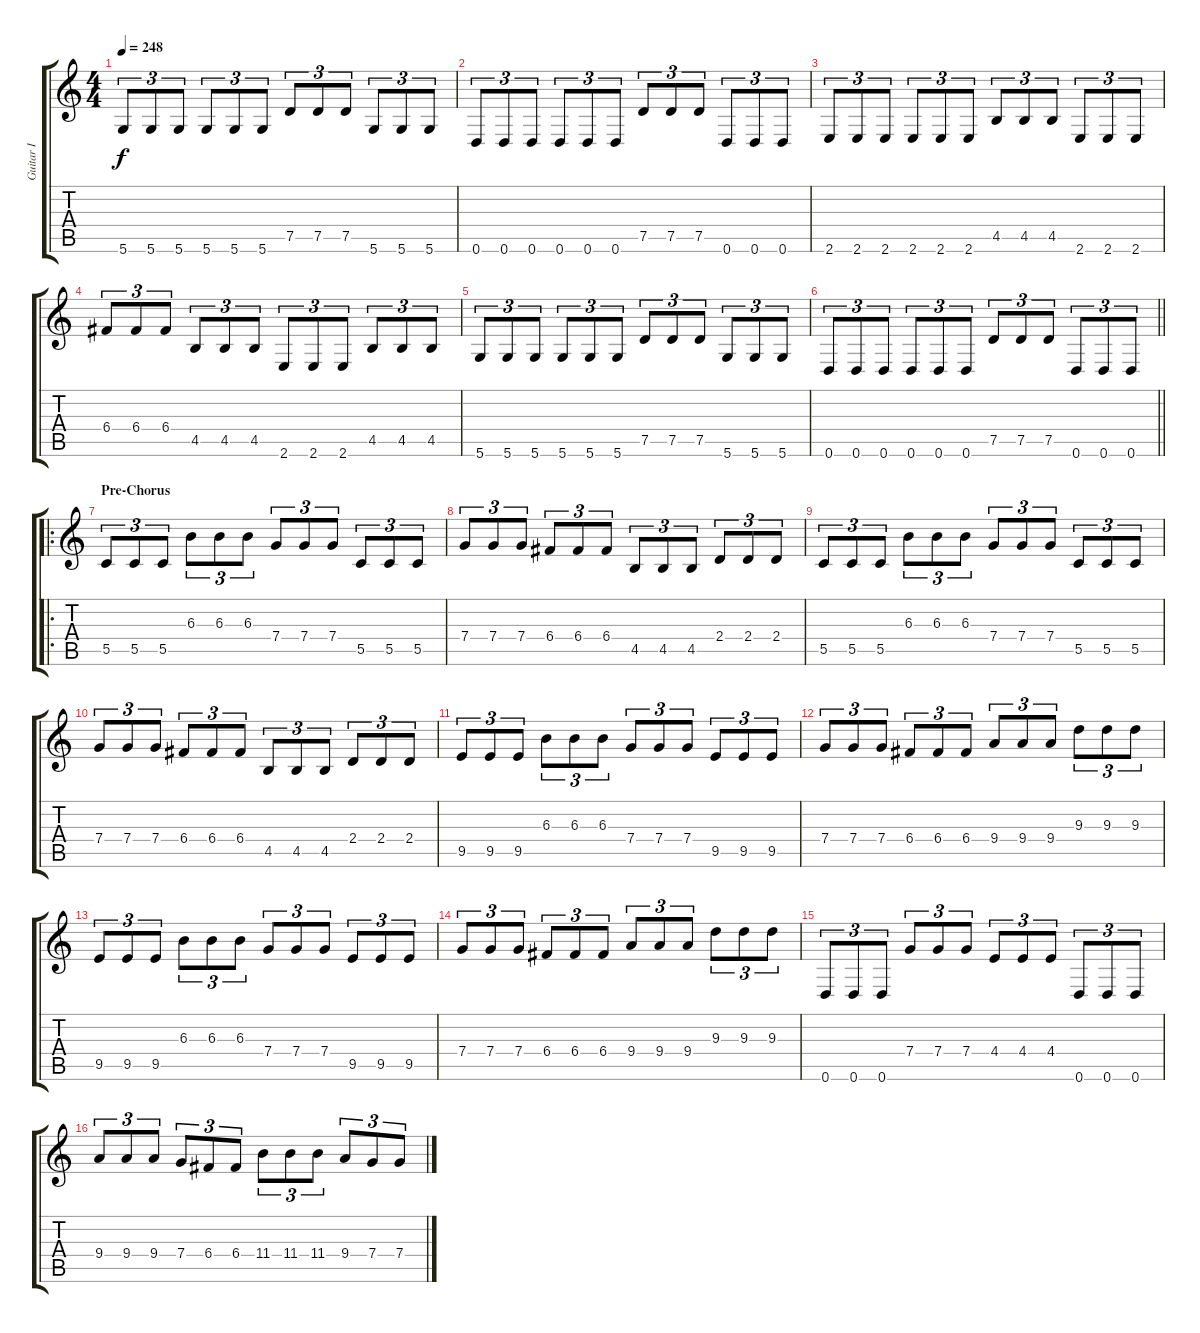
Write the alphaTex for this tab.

\track ("Guitar I" "Guitar I") {instrument overdrivenguitar}
\staff {score tabs}
\tuning (D4 A3 F3 C3 G2 D2) {hide}
\ts (4 4)
\tempo 248
\clef g2
\ks c
5.6.8{tu (3 2) dy f} 5.6.8{tu (3 2)} 5.6.8{tu (3 2)} 5.6.8{tu (3 2)} 5.6.8{tu (3 2)} 5.6.8{tu (3 2)} 7.5.8{tu (3 2)} 7.5.8{tu (3 2)} 7.5.8{tu (3 2)} 5.6.8{tu (3 2)} 5.6.8{tu (3 2)} 5.6.8{tu (3 2)} |
0.6.8{tu (3 2)} 0.6.8{tu (3 2)} 0.6.8{tu (3 2)} 0.6.8{tu (3 2)} 0.6.8{tu (3 2)} 0.6.8{tu (3 2)} 7.5.8{tu (3 2)} 7.5.8{tu (3 2)} 7.5.8{tu (3 2)} 0.6.8{tu (3 2)} 0.6.8{tu (3 2)} 0.6.8{tu (3 2)} |
2.6.8{tu (3 2)} 2.6.8{tu (3 2)} 2.6.8{tu (3 2)} 2.6.8{tu (3 2)} 2.6.8{tu (3 2)} 2.6.8{tu (3 2)} 4.5.8{tu (3 2)} 4.5.8{tu (3 2)} 4.5.8{tu (3 2)} 2.6.8{tu (3 2)} 2.6.8{tu (3 2)} 2.6.8{tu (3 2)} |
6.4.8{tu (3 2)} 6.4.8{tu (3 2)} 6.4.8{tu (3 2)} 4.5.8{tu (3 2)} 4.5.8{tu (3 2)} 4.5.8{tu (3 2)} 2.6.8{tu (3 2)} 2.6.8{tu (3 2)} 2.6.8{tu (3 2)} 4.5.8{tu (3 2)} 4.5.8{tu (3 2)} 4.5.8{tu (3 2)} |
5.6.8{tu (3 2)} 5.6.8{tu (3 2)} 5.6.8{tu (3 2)} 5.6.8{tu (3 2)} 5.6.8{tu (3 2)} 5.6.8{tu (3 2)} 7.5.8{tu (3 2)} 7.5.8{tu (3 2)} 7.5.8{tu (3 2)} 5.6.8{tu (3 2)} 5.6.8{tu (3 2)} 5.6.8{tu (3 2)} |
\barLineRight lightlight
0.6.8{tu (3 2)} 0.6.8{tu (3 2)} 0.6.8{tu (3 2)} 0.6.8{tu (3 2)} 0.6.8{tu (3 2)} 0.6.8{tu (3 2)} 7.5.8{tu (3 2)} 7.5.8{tu (3 2)} 7.5.8{tu (3 2)} 0.6.8{tu (3 2)} 0.6.8{tu (3 2)} 0.6.8{tu (3 2)} |
\ro
\section ("" "Pre-Chorus")
5.5.8{tu (3 2)} 5.5.8{tu (3 2)} 5.5.8{tu (3 2)} 6.3.8{tu (3 2)} 6.3.8{tu (3 2)} 6.3.8{tu (3 2)} 7.4.8{tu (3 2)} 7.4.8{tu (3 2)} 7.4.8{tu (3 2)} 5.5.8{tu (3 2)} 5.5.8{tu (3 2)} 5.5.8{tu (3 2)} |
7.4.8{tu (3 2)} 7.4.8{tu (3 2)} 7.4.8{tu (3 2)} 6.4.8{tu (3 2)} 6.4.8{tu (3 2)} 6.4.8{tu (3 2)} 4.5.8{tu (3 2)} 4.5.8{tu (3 2)} 4.5.8{tu (3 2)} 2.4.8{tu (3 2)} 2.4.8{tu (3 2)} 2.4.8{tu (3 2)} |
5.5.8{tu (3 2)} 5.5.8{tu (3 2)} 5.5.8{tu (3 2)} 6.3.8{tu (3 2)} 6.3.8{tu (3 2)} 6.3.8{tu (3 2)} 7.4.8{tu (3 2)} 7.4.8{tu (3 2)} 7.4.8{tu (3 2)} 5.5.8{tu (3 2)} 5.5.8{tu (3 2)} 5.5.8{tu (3 2)} |
7.4.8{tu (3 2)} 7.4.8{tu (3 2)} 7.4.8{tu (3 2)} 6.4.8{tu (3 2)} 6.4.8{tu (3 2)} 6.4.8{tu (3 2)} 4.5.8{tu (3 2)} 4.5.8{tu (3 2)} 4.5.8{tu (3 2)} 2.4.8{tu (3 2)} 2.4.8{tu (3 2)} 2.4.8{tu (3 2)} |
9.5.8{tu (3 2)} 9.5.8{tu (3 2)} 9.5.8{tu (3 2)} 6.3.8{tu (3 2)} 6.3.8{tu (3 2)} 6.3.8{tu (3 2)} 7.4.8{tu (3 2)} 7.4.8{tu (3 2)} 7.4.8{tu (3 2)} 9.5.8{tu (3 2)} 9.5.8{tu (3 2)} 9.5.8{tu (3 2)} |
7.4.8{tu (3 2)} 7.4.8{tu (3 2)} 7.4.8{tu (3 2)} 6.4.8{tu (3 2)} 6.4.8{tu (3 2)} 6.4.8{tu (3 2)} 9.4.8{tu (3 2)} 9.4.8{tu (3 2)} 9.4.8{tu (3 2)} 9.3.8{tu (3 2)} 9.3.8{tu (3 2)} 9.3.8{tu (3 2)} |
9.5.8{tu (3 2)} 9.5.8{tu (3 2)} 9.5.8{tu (3 2)} 6.3.8{tu (3 2)} 6.3.8{tu (3 2)} 6.3.8{tu (3 2)} 7.4.8{tu (3 2)} 7.4.8{tu (3 2)} 7.4.8{tu (3 2)} 9.5.8{tu (3 2)} 9.5.8{tu (3 2)} 9.5.8{tu (3 2)} |
7.4.8{tu (3 2)} 7.4.8{tu (3 2)} 7.4.8{tu (3 2)} 6.4.8{tu (3 2)} 6.4.8{tu (3 2)} 6.4.8{tu (3 2)} 9.4.8{tu (3 2)} 9.4.8{tu (3 2)} 9.4.8{tu (3 2)} 9.3.8{tu (3 2)} 9.3.8{tu (3 2)} 9.3.8{tu (3 2)} |
0.6.8{tu (3 2)} 0.6.8{tu (3 2)} 0.6.8{tu (3 2)} 7.4.8{tu (3 2)} 7.4.8{tu (3 2)} 7.4.8{tu (3 2)} 4.4.8{tu (3 2)} 4.4.8{tu (3 2)} 4.4.8{tu (3 2)} 0.6.8{tu (3 2)} 0.6.8{tu (3 2)} 0.6.8{tu (3 2)} |
9.4.8{tu (3 2)} 9.4.8{tu (3 2)} 9.4.8{tu (3 2)} 7.4.8{tu (3 2)} 6.4.8{tu (3 2)} 6.4.8{tu (3 2)} 11.4.8{tu (3 2)} 11.4.8{tu (3 2)} 11.4.8{tu (3 2)} 9.4.8{tu (3 2)} 7.4.8{tu (3 2)} 7.4.8{tu (3 2)}
